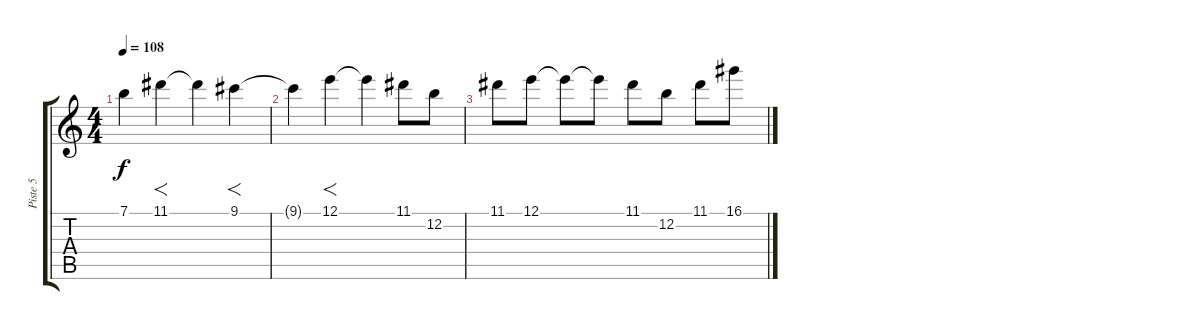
\track ("Piste 5" "Piste 5") {instrument distortionguitar}
\staff {score tabs}
\tuning (E4 B3 G3 D3 A2 E2) {hide}
\ts (4 4)
\tempo 108
\clef g2
\ks c
7.1{t}.4{dy f} 11.1.4{f} 11.1{t}.4 9.1.4{f} |
9.1{t}.4 12.1.4{f} 12.1{t}.4 11.1.8 12.2.8 |
11.1.8 12.1.8 12.1{t}.8 12.1{t}.8 11.1.8 12.2.8 11.1.8 16.1.8
